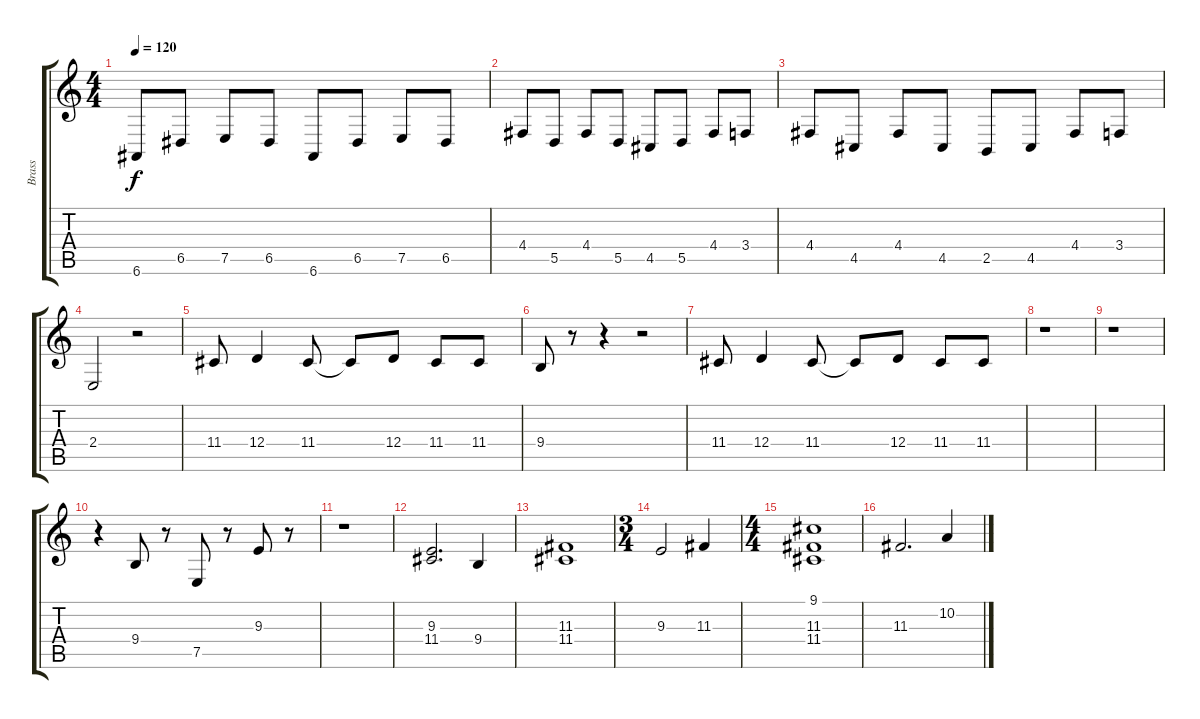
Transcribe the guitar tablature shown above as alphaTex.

\track ("Brass" "Brass") {instrument brasssection}
\staff {score tabs}
\tuning (E4 B3 G3 D3 A2 E2) {hide}
\ts (4 4)
\tempo 120
\clef g2
\ks c
6.6.8{dy f} 6.5.8 7.5.8 6.5.8 6.6.8 6.5.8 7.5.8 6.5.8 |
4.4.8 5.5.8 4.4.8 5.5.8 4.5.8 5.5.8 4.4.8 3.4.8 |
4.4.8 4.5.8 4.4.8 4.5.8 2.5.8 4.5.8 4.4.8 3.4.8 |
2.4.2 r.2 |
11.4.8 12.4.4 11.4.8 11.4{t}.8 12.4.8 11.4.8 11.4.8 |
9.4.8 r.8 r.4 r.2 |
11.4.8 12.4.4 11.4.8 11.4{t}.8 12.4.8 11.4.8 11.4.8 |
r.1 |
r.1 |
r.4 9.4.8 r.8 7.5.8 r.8 9.3.8 r.8 |
r.1 |
(9.3 11.4).2{d} 9.4.4 |
(11.3 11.4).1 |
\ts (3 4)
9.3.2 11.3.4 |
\ts (4 4)
(9.1 11.3 11.4).1 |
11.3.2{d} 10.2.4
